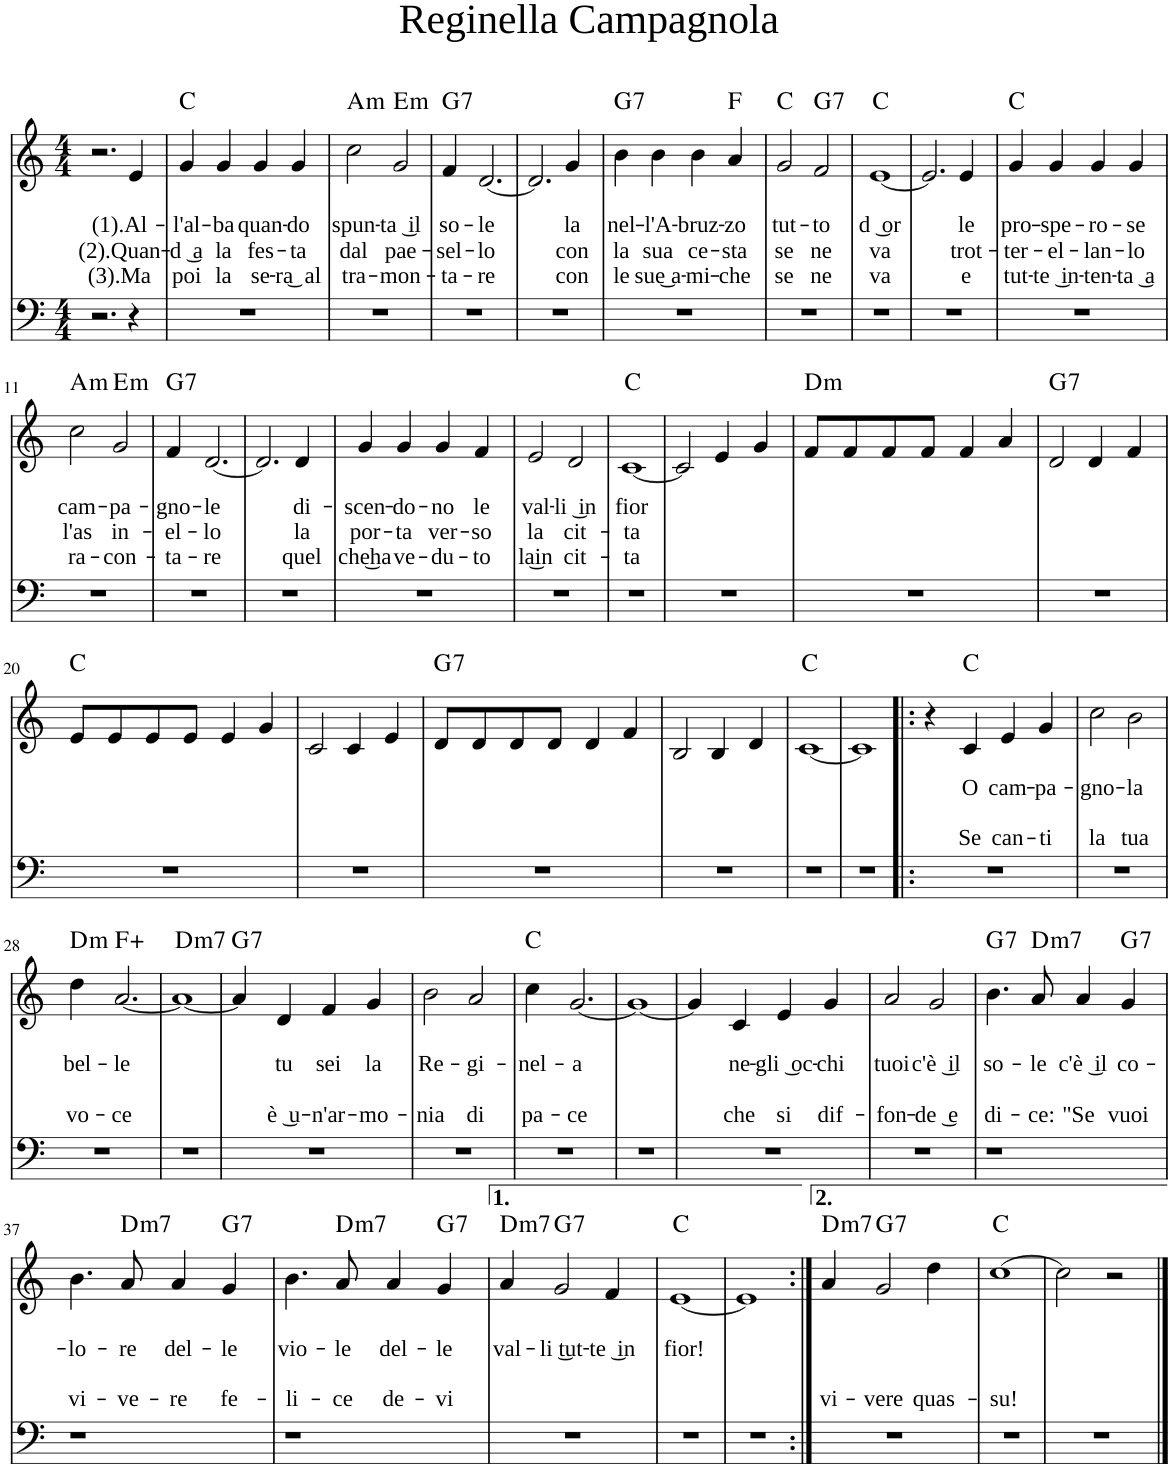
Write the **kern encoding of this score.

**kern	**kern	**text	**text	**text	**text	**harte
*part1	*part1	*part1	*part1	*part1	*part1	*part1
*staff2	*staff1	*staff1	*staff1	*staff1	*staff1	*
*I"Piano	*	*	*	*	*	*
*I'Pno	*	*	*	*	*	*
*clefF4	*clefG2	*	*	*	*	*
*k[]	*k[]	*	*	*	*	*
*M4/4	*M4/4	*	*	*	*	*
=1	=1	=1	=1	=1	=1	=1
2.r	2.r	.	.	.	.	.
!	!	!	!LO:LY:b	!LO:LY:b	!LO:LY:b	!
4r	4e/	.	(1).Al-	(2).Quan-	(3).Ma	.
=2	=2	=2	=2	=2	=2	=2
!	!	!	!LO:LY:b	!LO:LY:b	!LO:LY:b	!
1r	4g/	.	-l'al-	-d ͜ a	poi	C:maj
!	!	!	!LO:LY:b	!LO:LY:b	!LO:LY:b	!
.	4g/	.	-ba	la	la	.
!	!	!	!LO:LY:b	!LO:LY:b	!LO:LY:b	!
.	4g/	.	quan-	fes-	se-	.
!	!	!	!LO:LY:b	!LO:LY:b	!LO:LY:b	!
.	4g/	.	-do	-ta	-ra͜ al	.
=3	=3	=3	=3	=3	=3	=3
!	!	!	!LO:LY:b	!LO:LY:b	!LO:LY:b	!LO:H:kt=m
1r	2cc\	.	spun-	dal	tra-	A:min
!	!	!	!LO:LY:b	!LO:LY:b	!LO:LY:b	!LO:H:kt=m
.	2g/	.	-ta ͜ il	pae-	-mon-	E:min
=4	=4	=4	=4	=4	=4	=4
!	!	!	!LO:LY:b	!LO:LY:b	!LO:LY:b	!LO:H:kt=7
1r	4f/	.	so-	-sel-	-ta-	G:7
!	!	!	!LO:LY:b	!LO:LY:b	!LO:LY:b	!
.	[2.d/	.	-le	-lo	-re	.
=5	=5	=5	=5	=5	=5	=5
1r	2.d/]	.	.	.	.	.
!	!	!	!LO:LY:b	!LO:LY:b	!LO:LY:b	!
.	4g/	.	la	con	con	.
=6	=6	=6	=6	=6	=6	=6
!	!	!	!LO:LY:b	!LO:LY:b	!LO:LY:b	!LO:H:kt=7
1r	4b\	.	nel-	la	le	G:7
!	!	!	!LO:LY:b	!LO:LY:b	!LO:LY:b	!
.	4b\	.	-l'A-	sua	sue͜ a-	.
!	!	!	!LO:LY:b	!LO:LY:b	!LO:LY:b	!
.	4b\	.	-bruz-	ce-	-mi-	.
!	!	!	!LO:LY:b	!LO:LY:b	!LO:LY:b	!
.	4a/	.	-zo	-sta	-che	F:maj
=7	=7	=7	=7	=7	=7	=7
!	!	!	!LO:LY:b	!LO:LY:b	!LO:LY:b	!
1r	2g/	.	tut-	se	se	C:maj
!	!	!	!LO:LY:b	!LO:LY:b	!LO:LY:b	!LO:H:kt=7
.	2f/	.	-to	ne	ne	G:7
=8	=8	=8	=8	=8	=8	=8
!	!	!	!LO:LY:b	!LO:LY:b	!LO:LY:b	!
1r	[1e	.	d ͜ or	va	va	C:maj
=9	=9	=9	=9	=9	=9	=9
1r	2.e/]	.	.	.	.	.
!	!	!	!LO:LY:b	!LO:LY:b	!LO:LY:b	!
.	4e/	.	le	trot-	e	.
=10	=10	=10	=10	=10	=10	=10
!	!	!	!LO:LY:b	!LO:LY:b	!LO:LY:b	!
1r	4g/	.	pro-	-ter-	tut-	C:maj
!	!	!	!LO:LY:b	!LO:LY:b	!LO:LY:b	!
.	4g/	.	-spe-	-el-	-te ͜ in-	.
!	!	!	!LO:LY:b	!LO:LY:b	!LO:LY:b	!
.	4g/	.	-ro-	-lan-	-ten-	.
!	!	!	!LO:LY:b	!LO:LY:b	!LO:LY:b	!
.	4g/	.	-se	-lo	-ta ͜ a	.
!!LO:LB:g=z
=11	=11	=11	=11	=11	=11	=11
!	!	!	!LO:LY:b	!LO:LY:b	!LO:LY:b	!LO:H:kt=m
1r	2cc\	.	cam-	l'as	ra-	A:min
!	!	!	!LO:LY:b	!LO:LY:b	!LO:LY:b	!LO:H:kt=m
.	2g/	.	-pa-	in-	-con-	E:min
=12	=12	=12	=12	=12	=12	=12
!	!	!	!LO:LY:b	!LO:LY:b	!LO:LY:b	!LO:H:kt=7
1r	4f/	.	-gno-	-el-	-ta-	G:7
!	!	!	!LO:LY:b	!LO:LY:b	!LO:LY:b	!
.	[2.d/	.	-le	-lo	-re	.
=13	=13	=13	=13	=13	=13	=13
1r	2.d/]	.	.	.	.	.
!	!	!	!LO:LY:b	!LO:LY:b	!LO:LY:b	!
.	4d/	.	di-	la	quel	.
=14	=14	=14	=14	=14	=14	=14
!	!	!	!LO:LY:b	!LO:LY:b	!LO:LY:b	!
1r	4g/	.	-scen-	por-	che͜ha	.
!	!	!	!LO:LY:b	!LO:LY:b	!LO:LY:b	!
.	4g/	.	-do-	-ta	ve-	.
!	!	!	!LO:LY:b	!LO:LY:b	!LO:LY:b	!
.	4g/	.	-no	ver-	-du-	.
!	!	!	!LO:LY:b	!LO:LY:b	!LO:LY:b	!
.	4f/	.	le	-so	-to	.
=15	=15	=15	=15	=15	=15	=15
!	!	!	!LO:LY:b	!LO:LY:b	!LO:LY:b	!
1r	2e/	.	val-	la	la͜in	.
!	!	!	!LO:LY:b	!LO:LY:b	!LO:LY:b	!
.	2d/	.	-li ͜ in	cit-	cit-	.
=16	=16	=16	=16	=16	=16	=16
!	!	!	!LO:LY:b	!LO:LY:b	!LO:LY:b	!
1r	[1c	.	fior	-ta	-ta	C:maj
=17	=17	=17	=17	=17	=17	=17
1r	2c/]	.	.	.	.	.
.	4e/	.	.	.	.	.
.	4g/	.	.	.	.	.
=18	=18	=18	=18	=18	=18	=18
!	!	!	!	!	!	!LO:H:kt=m
1r	8f/L	.	.	.	.	D:min
.	8f/	.	.	.	.	.
.	8f/	.	.	.	.	.
.	8f/J	.	.	.	.	.
.	4f/	.	.	.	.	.
.	4a/	.	.	.	.	.
=19	=19	=19	=19	=19	=19	=19
!	!	!	!	!	!	!LO:H:kt=7
1r	2d/	.	.	.	.	G:7
.	4d/	.	.	.	.	.
.	4f/	.	.	.	.	.
!!LO:LB:g=z
=20	=20	=20	=20	=20	=20	=20
1r	8e/L	.	.	.	.	C:maj
.	8e/	.	.	.	.	.
.	8e/	.	.	.	.	.
.	8e/J	.	.	.	.	.
.	4e/	.	.	.	.	.
.	4g/	.	.	.	.	.
=21	=21	=21	=21	=21	=21	=21
1r	2c/	.	.	.	.	.
.	4c/	.	.	.	.	.
.	4e/	.	.	.	.	.
=22	=22	=22	=22	=22	=22	=22
!	!	!	!	!	!	!LO:H:kt=7
1r	8d/L	.	.	.	.	G:7
.	8d/	.	.	.	.	.
.	8d/	.	.	.	.	.
.	8d/J	.	.	.	.	.
.	4d/	.	.	.	.	.
.	4f/	.	.	.	.	.
=23	=23	=23	=23	=23	=23	=23
1r	2B/	.	.	.	.	.
.	4B/	.	.	.	.	.
.	4d/	.	.	.	.	.
=24	=24	=24	=24	=24	=24	=24
1r	[1c	.	.	.	.	C:maj
=25	=25	=25	=25	=25	=25	=25
1r	1c]	.	.	.	.	.
=26!|:	=26!|:	=26!|:	=26!|:	=26!|:	=26!|:	=26!|:
1r	4r	.	.	.	.	.
!	!	!	!LO:LY:b	!	!LO:LY:b	!
.	4c/	.	O	.	Se	C:maj
!	!	!	!LO:LY:b	!	!LO:LY:b	!
.	4e/	.	cam-	.	can-	.
!	!	!	!LO:LY:b	!	!LO:LY:b	!
.	4g/	.	-pa-	.	-ti	.
=27	=27	=27	=27	=27	=27	=27
!	!	!	!LO:LY:b	!	!LO:LY:b	!
1r	2cc\	.	-gno-	.	la	.
!	!	!	!LO:LY:b	!	!LO:LY:b	!
.	2b\	.	-la	.	tua	.
!!LO:LB:g=z
=28	=28	=28	=28	=28	=28	=28
!	!	!	!LO:LY:b	!	!LO:LY:b	!LO:H:kt=m
1r	4dd\	.	bel-	.	vo-	D:min
!	!	!	!LO:LY:b	!	!LO:LY:b	!
.	[2.a/	.	-le	.	-ce	F:aug
=29	=29	=29	=29	=29	=29	=29
!	!	!	!	!	!	!LO:H:kt=m7
1r	1a_	.	.	.	.	D:min7
=30	=30	=30	=30	=30	=30	=30
!	!	!	!	!	!	!LO:H:kt=7
1r	4a/]	.	.	.	.	G:7
!	!	!	!LO:LY:b	!	!LO:LY:b	!
.	4d/	.	tu	.	è ͜ u-	.
!	!	!	!LO:LY:b	!	!LO:LY:b	!
.	4f/	.	sei	.	-n'ar-	.
!	!	!	!LO:LY:b	!	!LO:LY:b	!
.	4g/	.	la	.	-mo-	.
=31	=31	=31	=31	=31	=31	=31
!	!	!	!LO:LY:b	!	!LO:LY:b	!
1r	2b\	.	Re-	.	-nia	.
!	!	!	!LO:LY:b	!	!LO:LY:b	!
.	2a/	.	-gi-	.	di	.
=32	=32	=32	=32	=32	=32	=32
!	!	!	!LO:LY:b	!	!LO:LY:b	!
1r	4cc\	.	-nel-	.	pa-	C:maj
!	!	!	!LO:LY:b	!	!LO:LY:b	!
.	[2.g/	.	-a	.	-ce	.
=33	=33	=33	=33	=33	=33	=33
1r	1g_	.	.	.	.	.
=34	=34	=34	=34	=34	=34	=34
1r	4g/]	.	.	.	.	.
!	!	!	!LO:LY:b	!	!LO:LY:b	!
.	4c/	.	ne-	.	che	.
!	!	!	!LO:LY:b	!	!LO:LY:b	!
.	4e/	.	-gli ͜ oc-	.	si	.
!	!	!	!LO:LY:b	!	!LO:LY:b	!
.	4g/	.	-chi	.	dif-	.
=35	=35	=35	=35	=35	=35	=35
!	!	!	!LO:LY:b	!	!LO:LY:b	!
1r	2a/	.	tuoi	.	-fon-	.
!	!	!	!LO:LY:b	!	!LO:LY:b	!
.	2g/	.	c'è ͜ il	.	-de ͜ e	.
=36	=36	=36	=36	=36	=36	=36
!	!	!	!LO:LY:b	!	!LO:LY:b	!LO:H:kt=7
1r	4.b\	.	so-	.	di-	G:7
!	!	!	!LO:LY:b	!	!LO:LY:b	!LO:H:kt=m7
.	8a/	.	-le	.	-ce:	D:min7
!	!	!	!LO:LY:b	!	!LO:LY:b	!
.	4a/	.	c'è ͜ il	.	"Se	.
!	!	!	!LO:LY:b	!	!LO:LY:b	!LO:H:kt=7
.	4g/	.	co-	.	vuoi	G:7
!!LO:LB:g=z
=37	=37	=37	=37	=37	=37	=37
!	!	!	!LO:LY:b	!	!LO:LY:b	!
1r	4.b\	.	-lo-	.	vi-	.
!	!	!	!LO:LY:b	!	!LO:LY:b	!LO:H:kt=m7
.	8a/	.	-re	.	-ve-	D:min7
!	!	!	!LO:LY:b	!	!LO:LY:b	!
.	4a/	.	del-	.	-re	.
!	!	!	!LO:LY:b	!	!LO:LY:b	!LO:H:kt=7
.	4g/	.	-le	.	fe-	G:7
=38	=38	=38	=38	=38	=38	=38
!	!	!	!LO:LY:b	!	!LO:LY:b	!
1r	4.b\	.	vio-	.	-li-	.
!	!	!	!LO:LY:b	!	!LO:LY:b	!LO:H:kt=m7
.	8a/	.	-le	.	-ce	D:min7
!	!	!	!LO:LY:b	!	!LO:LY:b	!
.	4a/	.	del-	.	de-	.
!	!	!	!LO:LY:b	!	!LO:LY:b	!LO:H:kt=7
.	4g/	.	-le	.	-vi	G:7
=39	=39	=39	=39	=39	=39	=39
!	!	!	!LO:LY:b	!	!	!LO:H:kt=m7
1r	4a/	.	val-	.	.	D:min7
!	!	!	!LO:LY:b	!	!	!LO:H:kt=7
.	2g/	.	-li ͜tut-	.	.	G:7
!	!	!	!LO:LY:b	!	!	!
.	4f/	.	-te ͜ in	.	.	.
=40	=40	=40	=40	=40	=40	=40
!	!	!	!LO:LY:b	!	!	!
1r	[1e	.	fior!	.	.	C:maj
=41	=41	=41	=41	=41	=41	=41
1r	1e]	.	.	.	.	.
=42:|!	=42:|!	=42:|!	=42:|!	=42:|!	=42:|!	=42:|!
!	!	!	!	!	!LO:LY:b	!LO:H:kt=m7
1r	4a/	.	.	.	vi-	D:min7
!	!	!	!	!	!LO:LY:b	!LO:H:kt=7
.	2g/	.	.	.	-vere	G:7
!	!	!	!	!	!LO:LY:b	!
.	4dd\	.	.	.	quas-	.
=43	=43	=43	=43	=43	=43	=43
!	!	!	!	!	!LO:LY:b	!
1r	[1cc	.	.	.	-su!	C:maj
=44	=44	=44	=44	=44	=44	=44
1r	2cc\]	.	.	.	.	.
.	2r	.	.	.	.	.
==	==	==	==	==	==	==
*-	*-	*-	*-	*-	*-	*-
